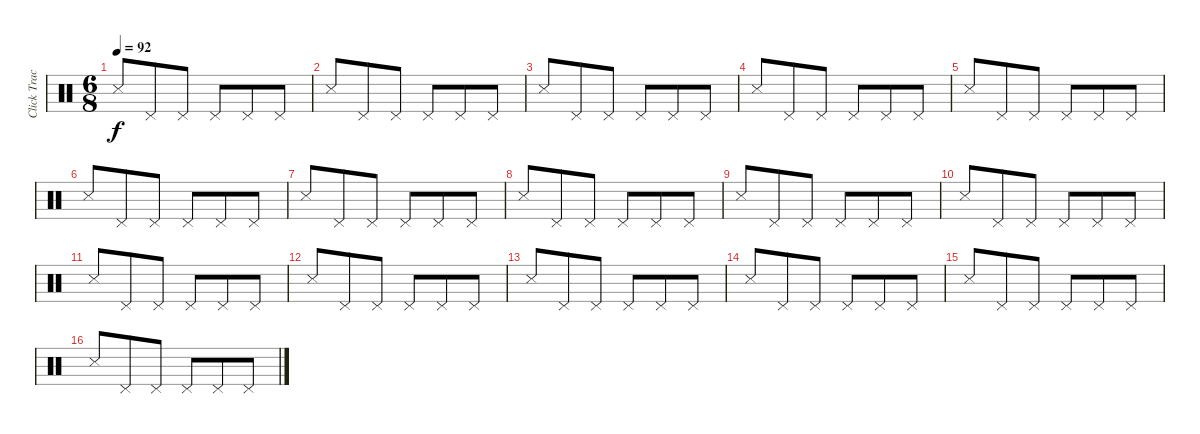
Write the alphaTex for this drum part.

\track ("Click Track" "Click Trac") {instrument percussion}
\staff {score}
\articulation defaults
\ts (6 8)
\tempo 92
\clef neutral
\ks c "Snare (side stick) 3".8{dy f} "Pedal Hi-Hat (hit)".8 "Pedal Hi-Hat (hit)".8 "Pedal Hi-Hat (hit)".8 "Pedal Hi-Hat (hit)".8 "Pedal Hi-Hat (hit)".8
|
"Snare (side stick) 3".8 "Pedal Hi-Hat (hit)".8 "Pedal Hi-Hat (hit)".8 "Pedal Hi-Hat (hit)".8 "Pedal Hi-Hat (hit)".8 "Pedal Hi-Hat (hit)".8 |
"Snare (side stick) 3".8 "Pedal Hi-Hat (hit)".8 "Pedal Hi-Hat (hit)".8 "Pedal Hi-Hat (hit)".8 "Pedal Hi-Hat (hit)".8 "Pedal Hi-Hat (hit)".8 |
"Snare (side stick) 3".8 "Pedal Hi-Hat (hit)".8 "Pedal Hi-Hat (hit)".8 "Pedal Hi-Hat (hit)".8 "Pedal Hi-Hat (hit)".8 "Pedal Hi-Hat (hit)".8 |
"Snare (side stick) 3".8 "Pedal Hi-Hat (hit)".8 "Pedal Hi-Hat (hit)".8 "Pedal Hi-Hat (hit)".8 "Pedal Hi-Hat (hit)".8 "Pedal Hi-Hat (hit)".8 |
"Snare (side stick) 3".8 "Pedal Hi-Hat (hit)".8 "Pedal Hi-Hat (hit)".8 "Pedal Hi-Hat (hit)".8 "Pedal Hi-Hat (hit)".8 "Pedal Hi-Hat (hit)".8 |
"Snare (side stick) 3".8 "Pedal Hi-Hat (hit)".8 "Pedal Hi-Hat (hit)".8 "Pedal Hi-Hat (hit)".8 "Pedal Hi-Hat (hit)".8 "Pedal Hi-Hat (hit)".8 |
"Snare (side stick) 3".8 "Pedal Hi-Hat (hit)".8 "Pedal Hi-Hat (hit)".8 "Pedal Hi-Hat (hit)".8 "Pedal Hi-Hat (hit)".8 "Pedal Hi-Hat (hit)".8 |
"Snare (side stick) 3".8 "Pedal Hi-Hat (hit)".8 "Pedal Hi-Hat (hit)".8 "Pedal Hi-Hat (hit)".8 "Pedal Hi-Hat (hit)".8 "Pedal Hi-Hat (hit)".8 |
"Snare (side stick) 3".8 "Pedal Hi-Hat (hit)".8 "Pedal Hi-Hat (hit)".8 "Pedal Hi-Hat (hit)".8 "Pedal Hi-Hat (hit)".8 "Pedal Hi-Hat (hit)".8 |
"Snare (side stick) 3".8 "Pedal Hi-Hat (hit)".8 "Pedal Hi-Hat (hit)".8 "Pedal Hi-Hat (hit)".8 "Pedal Hi-Hat (hit)".8 "Pedal Hi-Hat (hit)".8 |
"Snare (side stick) 3".8 "Pedal Hi-Hat (hit)".8 "Pedal Hi-Hat (hit)".8 "Pedal Hi-Hat (hit)".8 "Pedal Hi-Hat (hit)".8 "Pedal Hi-Hat (hit)".8 |
"Snare (side stick) 3".8 "Pedal Hi-Hat (hit)".8 "Pedal Hi-Hat (hit)".8 "Pedal Hi-Hat (hit)".8 "Pedal Hi-Hat (hit)".8 "Pedal Hi-Hat (hit)".8 |
"Snare (side stick) 3".8 "Pedal Hi-Hat (hit)".8 "Pedal Hi-Hat (hit)".8 "Pedal Hi-Hat (hit)".8 "Pedal Hi-Hat (hit)".8 "Pedal Hi-Hat (hit)".8 |
"Snare (side stick) 3".8 "Pedal Hi-Hat (hit)".8 "Pedal Hi-Hat (hit)".8 "Pedal Hi-Hat (hit)".8 "Pedal Hi-Hat (hit)".8 "Pedal Hi-Hat (hit)".8 |
"Snare (side stick) 3".8 "Pedal Hi-Hat (hit)".8 "Pedal Hi-Hat (hit)".8 "Pedal Hi-Hat (hit)".8 "Pedal Hi-Hat (hit)".8 "Pedal Hi-Hat (hit)".8
